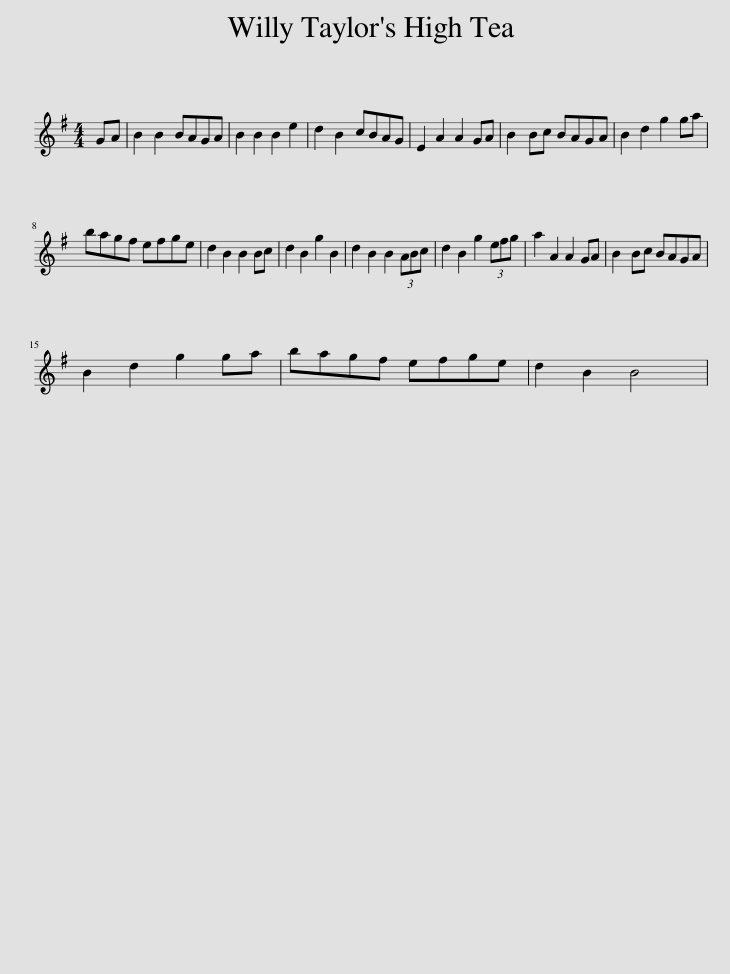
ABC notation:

X:1
L:1/8
M:4/4
I:linebreak $
K:G
V:1 treble
V:1
 GA | B2 B2 BAGA | B2 B2 B2 e2 | d2 B2 cBAG | E2 A2 A2 GA | %5
 B2 Bc BAGA | B2 d2 g2 ga |$ bagf efge | d2 B2 B2 Bc | d2 B2 g2 B2 | %10
 d2 B2 B2 (3ABc | d2 B2 g2 (3efg | a2 A2 A2 GA | B2 Bc BAGA |$ B2 d2 g2 ga | %15
 bagf efge | d2 B2 B4 | %17
